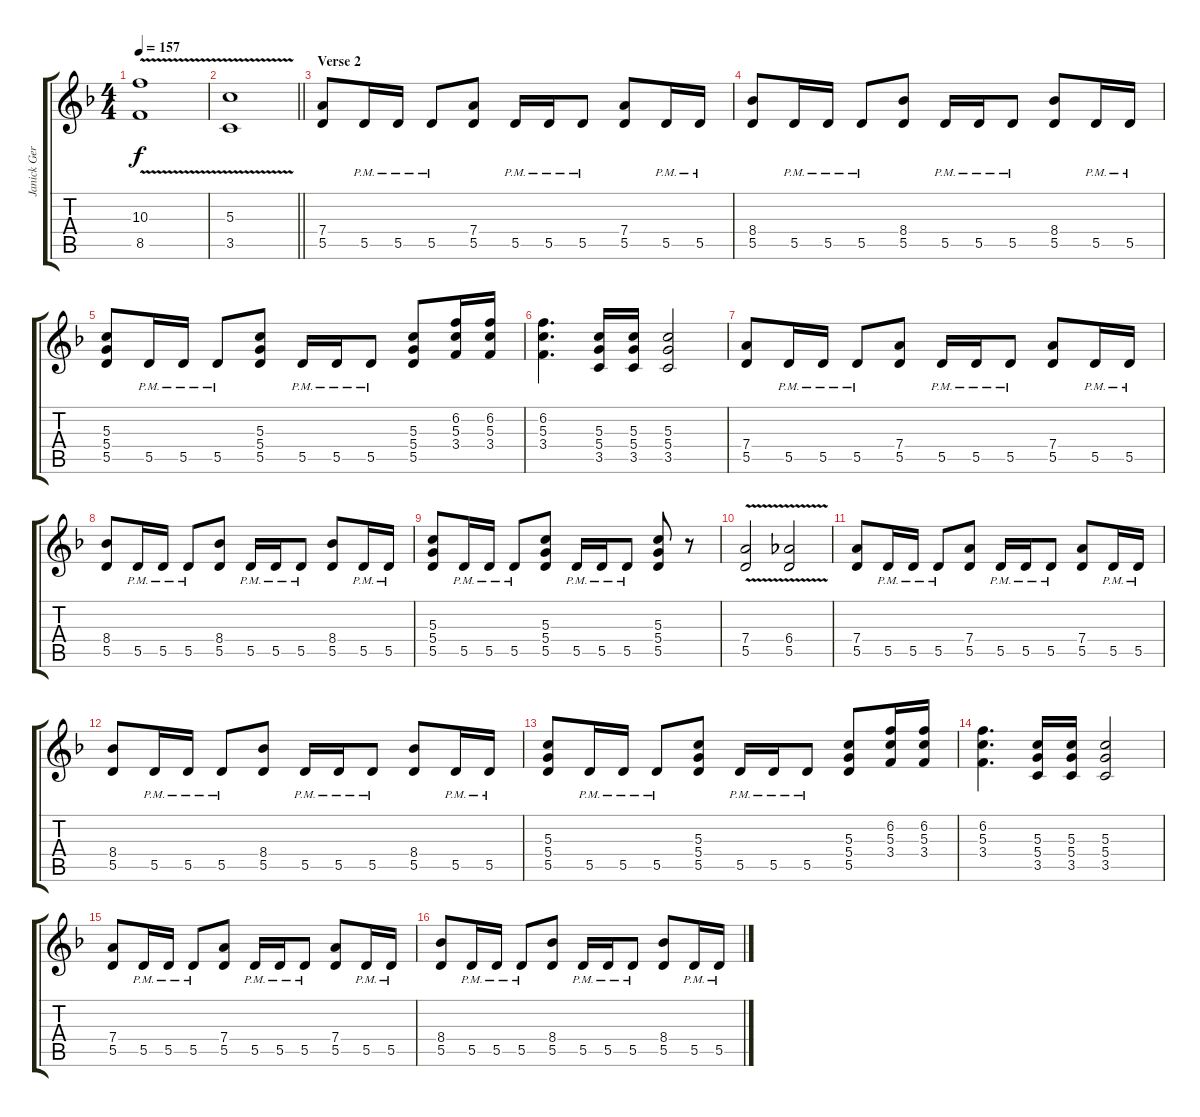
\track ("Janick Gers" "Janick Ger") {instrument overdrivenguitar}
\staff {score tabs}
\tuning (E4 B3 G3 D3 A2 E2) {hide}
\ts (4 4)
\tempo 157
\clef g2
\ks f
(10.3{v} 8.5{v}).1{dy f} |
\barLineRight lightlight
(5.3{v} 3.5{v}).1 |
\section ("" "Verse 2")
(7.4 5.5).8 5.5{pm}.16 5.5{pm}.16 5.5{pm}.8 (7.4 5.5).8 5.5{pm}.16 5.5{pm}.16 5.5{pm}.8 (7.4 5.5).8 5.5{pm}.16 5.5{pm}.16 |
(8.4 5.5).8 5.5{pm}.16 5.5{pm}.16 5.5{pm}.8 (8.4 5.5).8 5.5{pm}.16 5.5{pm}.16 5.5{pm}.8 (8.4 5.5).8 5.5{pm}.16 5.5{pm}.16 |
(5.3 5.4 5.5).8 5.5{pm}.16 5.5{pm}.16 5.5{pm}.8 (5.3 5.4 5.5).8 5.5{pm}.16 5.5{pm}.16 5.5{pm}.8 (5.3 5.4 5.5).8 (6.2 5.3 3.4).16 (6.2 5.3 3.4).16 |
(6.2 5.3 3.4).4{d} (5.3 5.4 3.5).16 (5.3 5.4 3.5).16 (5.3 5.4 3.5).2 |
(7.4 5.5).8 5.5{pm}.16 5.5{pm}.16 5.5{pm}.8 (7.4 5.5).8 5.5{pm}.16 5.5{pm}.16 5.5{pm}.8 (7.4 5.5).8 5.5{pm}.16 5.5{pm}.16 |
(8.4 5.5).8 5.5{pm}.16 5.5{pm}.16 5.5{pm}.8 (8.4 5.5).8 5.5{pm}.16 5.5{pm}.16 5.5{pm}.8 (8.4 5.5).8 5.5{pm}.16 5.5{pm}.16 |
(5.3 5.4 5.5).8 5.5{pm}.16 5.5{pm}.16 5.5{pm}.8 (5.3 5.4 5.5).8 5.5{pm}.16 5.5{pm}.16 5.5{pm}.8 (5.3 5.4 5.5).8 r.8 |
(7.4{v} 5.5{v}).2 (6.4{v} 5.5{v}).2 |
(7.4 5.5).8 5.5{pm}.16 5.5{pm}.16 5.5{pm}.8 (7.4 5.5).8 5.5{pm}.16 5.5{pm}.16 5.5{pm}.8 (7.4 5.5).8 5.5{pm}.16 5.5{pm}.16 |
(8.4 5.5).8 5.5{pm}.16 5.5{pm}.16 5.5{pm}.8 (8.4 5.5).8 5.5{pm}.16 5.5{pm}.16 5.5{pm}.8 (8.4 5.5).8 5.5{pm}.16 5.5{pm}.16 |
(5.3 5.4 5.5).8 5.5{pm}.16 5.5{pm}.16 5.5{pm}.8 (5.3 5.4 5.5).8 5.5{pm}.16 5.5{pm}.16 5.5{pm}.8 (5.3 5.4 5.5).8 (6.2 5.3 3.4).16 (6.2 5.3 3.4).16 |
(6.2 5.3 3.4).4{d} (5.3 5.4 3.5).16 (5.3 5.4 3.5).16 (5.3 5.4 3.5).2 |
(7.4 5.5).8 5.5{pm}.16 5.5{pm}.16 5.5{pm}.8 (7.4 5.5).8 5.5{pm}.16 5.5{pm}.16 5.5{pm}.8 (7.4 5.5).8 5.5{pm}.16 5.5{pm}.16 |
(8.4 5.5).8 5.5{pm}.16 5.5{pm}.16 5.5{pm}.8 (8.4 5.5).8 5.5{pm}.16 5.5{pm}.16 5.5{pm}.8 (8.4 5.5).8 5.5{pm}.16 5.5{pm}.16
